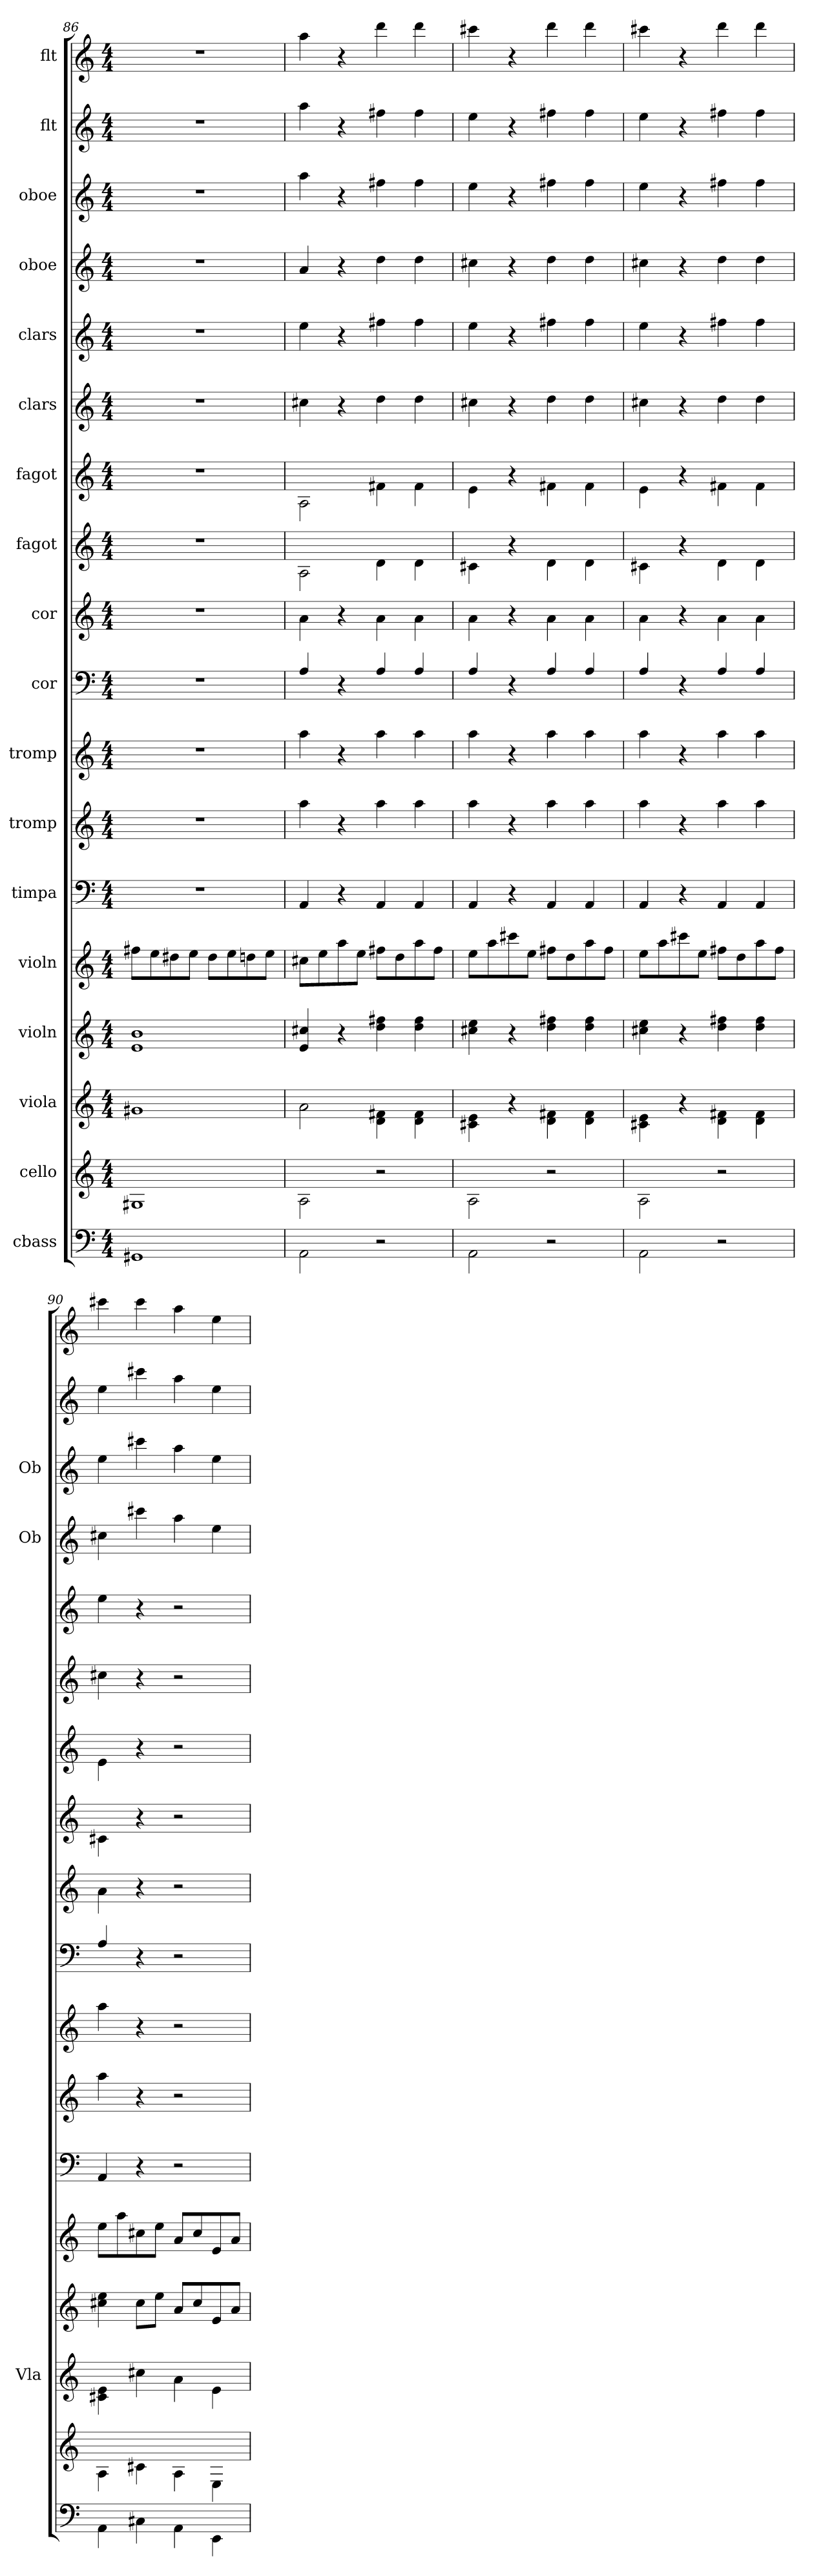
**kern	**kern	**kern	**kern	**kern	**kern	**kern	**kern	**kern	**kern	**kern	**kern	**kern	**kern	**kern	**kern	**kern	**kern
*part18	*part17	*part16	*part15	*part14	*part13	*part12	*part11	*part10	*part9	*part8	*part7	*part6	*part5	*part4	*part3	*part2	*part1
*staff18	*staff17	*staff16	*staff15	*staff14	*staff13	*staff12	*staff11	*staff10	*staff9	*staff8	*staff7	*staff6	*staff5	*staff4	*staff3	*staff2	*staff1
*I"cbass	*I"cello	*I"viola	*I"violn	*I"violn	*I"timpa	*I"tromp	*I"tromp	*I"cor	*I"cor	*I"fagot	*I"fagot	*I"clars	*I"clars	*I"oboe	*I"oboe	*I"flt	*I"flt
*	*	*I'Vla	*	*	*	*	*	*	*	*	*	*	*	*I'Ob	*I'Ob	*	*
*	*	*	*	*	*	*	*	*ITrd4c7	*ITrd4c7	*	*	*	*	*	*	*	*
*M4/4	*M4/4	*M4/4	*M4/4	*M4/4	*M4/4	*M4/4	*M4/4	*M4/4	*M4/4	*M4/4	*M4/4	*M4/4	*M4/4	*M4/4	*M4/4	*M4/4	*M4/4
=86	=86	=86	=86	=86	=86	=86	=86	=86	=86	=86	=86	=86	=86	=86	=86	=86	=86
1GG#\	1G#\	1g#\	1b/ 1e/	8ff#\L	1r	1r	1r	1r	1r	1r	1r	1r	1r	1r	1r	1r	1r
.	.	.	.	8ee\	.	.	.	.	.	.	.	.	.	.	.	.	.
.	.	.	.	8dd#\	.	.	.	.	.	.	.	.	.	.	.	.	.
.	.	.	.	8ee\J	.	.	.	.	.	.	.	.	.	.	.	.	.
.	.	.	.	8dd#\L	.	.	.	.	.	.	.	.	.	.	.	.	.
.	.	.	.	8ee\	.	.	.	.	.	.	.	.	.	.	.	.	.
.	.	.	.	8ddn\	.	.	.	.	.	.	.	.	.	.	.	.	.
.	.	.	.	8ee\J	.	.	.	.	.	.	.	.	.	.	.	.	.
=87	=87	=87	=87	=87	=87	=87	=87	=87	=87	=87	=87	=87	=87	=87	=87	=87	=87
2AA\	2A\	2a\	4cc#/ 4e/	8cc#\L	4AA/	4aa\	4aa\	4D/	4d\	2A\	2A\	4cc#\	4ee\	4a/	4aa\	4aa\	4aa\
.	.	.	.	8ee\	.	.	.	.	.	.	.	.	.	.	.	.	.
.	.	.	4r	8aa\	4r	4r	4r	4r	4r	.	.	4r	4r	4r	4r	4r	4r
.	.	.	.	8ee\J	.	.	.	.	.	.	.	.	.	.	.	.	.
2r	2r	4f#\ 4d\	4ff#\ 4dd\	8ff#\L	4AA/	4aa\	4aa\	4D/	4d\	4d\	4f#\	4dd\	4ff#\	4dd\	4ff#\	4ff#\	4ddd\
.	.	.	.	8dd\	.	.	.	.	.	.	.	.	.	.	.	.	.
.	.	4f#\ 4d\	4ff#\ 4dd\	8aa\	4AA/	4aa\	4aa\	4D/	4d\	4d\	4f#\	4dd\	4ff#\	4dd\	4ff#\	4ff#\	4ddd\
.	.	.	.	8ff#\J	.	.	.	.	.	.	.	.	.	.	.	.	.
=88	=88	=88	=88	=88	=88	=88	=88	=88	=88	=88	=88	=88	=88	=88	=88	=88	=88
2AA\	2A\	4e\ 4c#\	4ee\ 4cc#\	8ee\L	4AA/	4aa\	4aa\	4D/	4d\	4c#\	4e\	4cc#\	4ee\	4cc#\	4ee\	4ee\	4ccc#\
.	.	.	.	8aa\	.	.	.	.	.	.	.	.	.	.	.	.	.
.	.	4r	4r	8ccc#\	4r	4r	4r	4r	4r	4r	4r	4r	4r	4r	4r	4r	4r
.	.	.	.	8ee\J	.	.	.	.	.	.	.	.	.	.	.	.	.
2r	2r	4f#\ 4d\	4ff#\ 4dd\	8ff#\L	4AA/	4aa\	4aa\	4D/	4d\	4d\	4f#\	4dd\	4ff#\	4dd\	4ff#\	4ff#\	4ddd\
.	.	.	.	8dd\	.	.	.	.	.	.	.	.	.	.	.	.	.
.	.	4f#\ 4d\	4ff#\ 4dd\	8aa\	4AA/	4aa\	4aa\	4D/	4d\	4d\	4f#\	4dd\	4ff#\	4dd\	4ff#\	4ff#\	4ddd\
.	.	.	.	8ff#\J	.	.	.	.	.	.	.	.	.	.	.	.	.
=89	=89	=89	=89	=89	=89	=89	=89	=89	=89	=89	=89	=89	=89	=89	=89	=89	=89
2AA\	2A\	4e\ 4c#\	4ee\ 4cc#\	8ee\L	4AA/	4aa\	4aa\	4D/	4d\	4c#\	4e\	4cc#\	4ee\	4cc#\	4ee\	4ee\	4ccc#\
.	.	.	.	8aa\	.	.	.	.	.	.	.	.	.	.	.	.	.
.	.	4r	4r	8ccc#\	4r	4r	4r	4r	4r	4r	4r	4r	4r	4r	4r	4r	4r
.	.	.	.	8ee\J	.	.	.	.	.	.	.	.	.	.	.	.	.
2r	2r	4f#\ 4d\	4ff#\ 4dd\	8ff#\L	4AA/	4aa\	4aa\	4D/	4d\	4d\	4f#\	4dd\	4ff#\	4dd\	4ff#\	4ff#\	4ddd\
.	.	.	.	8dd\	.	.	.	.	.	.	.	.	.	.	.	.	.
.	.	4f#\ 4d\	4ff#\ 4dd\	8aa\	4AA/	4aa\	4aa\	4D/	4d\	4d\	4f#\	4dd\	4ff#\	4dd\	4ff#\	4ff#\	4ddd\
.	.	.	.	8ff#\J	.	.	.	.	.	.	.	.	.	.	.	.	.
=90	=90	=90	=90	=90	=90	=90	=90	=90	=90	=90	=90	=90	=90	=90	=90	=90	=90
4AA\	4A\	4e\ 4c#\	4ee\ 4cc#\	8ee\L	4AA/	4aa\	4aa\	4D/	4d\	4c#\	4e\	4cc#\	4ee\	4cc#\	4ee\	4ee\	4ccc#\
.	.	.	.	8aa\	.	.	.	.	.	.	.	.	.	.	.	.	.
4C#\	4c#\	4cc#\	8cc#\L	8cc#\	4r	4r	4r	4r	4r	4r	4r	4r	4r	4ccc#\	4ccc#\	4ccc#\	4ccc#\
.	.	.	8ee\J	8ee\J	.	.	.	.	.	.	.	.	.	.	.	.	.
4AA\	4A\	4a\	8a/L	8a/L	2r	2r	2r	2r	2r	2r	2r	2r	2r	4aa\	4aa\	4aa\	4aa\
.	.	.	8cc#/	8cc#/	.	.	.	.	.	.	.	.	.	.	.	.	.
4EE\	4E\	4e\	8e/	8e/	.	.	.	.	.	.	.	.	.	4ee\	4ee\	4ee\	4ee\
.	.	.	8a/J	8a/J	.	.	.	.	.	.	.	.	.	.	.	.	.
=	=	=	=	=	=	=	=	=	=	=	=	=	=	=	=	=	=
*-	*-	*-	*-	*-	*-	*-	*-	*-	*-	*-	*-	*-	*-	*-	*-	*-	*-
